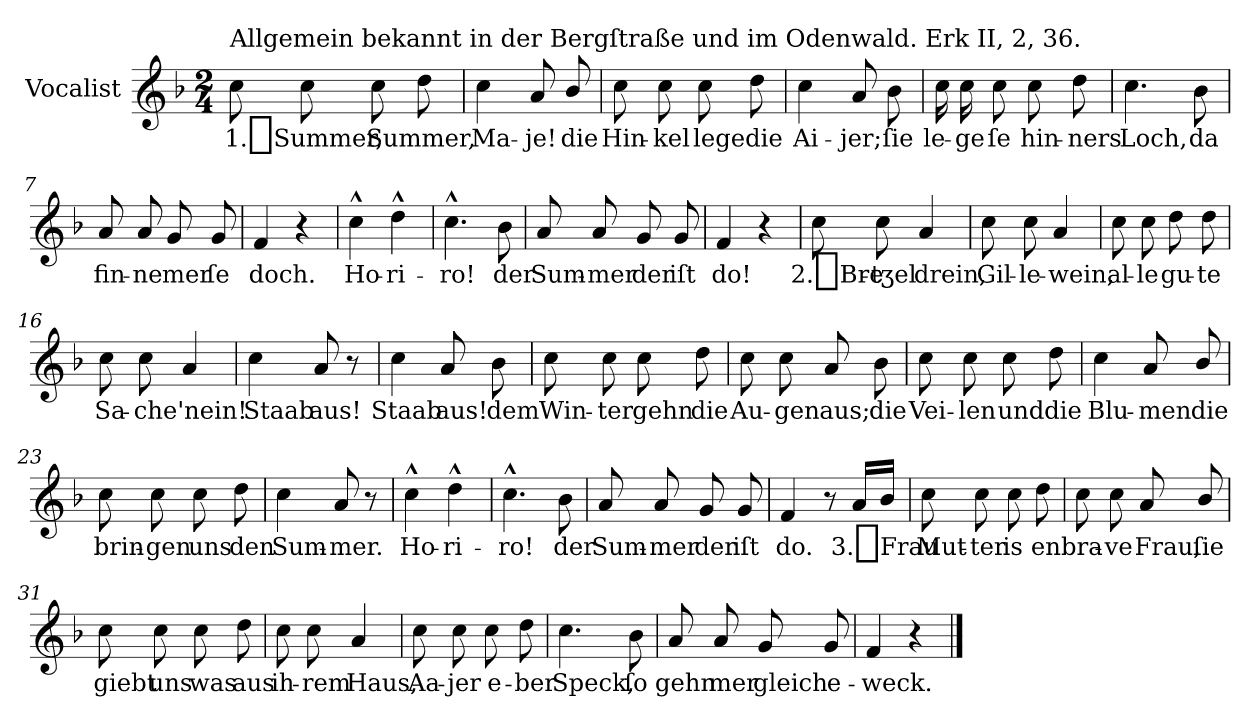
**kern	**text
*part1	*part1
*staff1	*staff1
*I"Vocalist	*
*k[b-]	*
*F:	*
*M2/4	*
=1	=1
!LO:TX:a:t=Allgemein bekannt in der Bergſtraße und im Odenwald. Erk II, 2, 36.	!
8cc	1._Summer,
8cc	.
8cc	Summer,
8dd	.
=2	=2
4cc	Ma-
8a	-je!
8b-/	die
=3	=3
8cc	Hin-
8cc	-kel
8cc	lege
8dd	die
=4	=4
4cc	Ai-
8a	-jer;
8b-	ſie
=5	=5
16cc	le-
16cc	-ge
8cc	ſe
8cc	hin-
8dd	-ners
=6	=6
4.cc	Loch,
8b-	da
=7	=7
8a	fin-
8a	-ne
8g	mer
8g	ſe
=8	=8
4f	doch.
4r	.
=9	=9
4cc^^	Ho-
4dd^^	-ri-
=10	=10
4.cc^^	-ro!
8b-	der
=11	=11
8a	Sum-
8a	-mer
8g	der
8g	iſt
=12	=12
4f	do!
4r	.
=13	=13
8cc	2._Bre-
8cc	-tʒel
4a	drein,
=14	=14
8cc	Gil-
8cc	-le-
4a	-wein,
=15	=15
8cc	al-
8cc	-le
8dd	gu-
8dd	-te
=16	=16
8cc	Sa-
8cc	-che
4a	'nein!
=17	=17
4cc	Staab
8a	aus!
8r	.
=18	=18
4cc	Staab
8a	aus!
8b-	dem
=19	=19
8cc	Win-
8cc	-ter
8cc	gehn
8dd	die
=20	=20
8cc	Au-
8cc	-gen
8a	aus;
8b-	die
=21	=21
8cc	Vei-
8cc	-len
8cc	und
8dd	die
=22	=22
4cc	Blu-
8a	-men
8b-/	die
=23	=23
8cc	brin-
8cc	-gen
8cc	uns
8dd	den
=24	=24
4cc	Sum-
8a	-mer.
8r	.
=25	=25
4cc^^	Ho-
4dd^^	-ri-
=26	=26
4.cc^^	-ro!
8b-	der
=27	=27
8a	Sum-
8a	-mer
8g	der
8g	iſt
=28	=28
4f	do.
8r	.
16aLL	3._Frau
16b-JJ	.
=29	=29
8cc	Mut-
8cc	-ter
8cc	is
8dd	en
=30	=30
8cc	bra-
8cc	-ve
8a	Frau,
8b-/	ſie
=31	=31
8cc	giebt
8cc	uns
8cc	was
8dd	aus
=32	=32
8cc	ih-
8cc	-rem
4a	Haus,
=33	=33
8cc	Aa-
8cc	-jer
8cc	e-
8dd	-ber
=34	=34
4.cc	Speck,
8b-	ſo
=35	=35
8a	gehn
8a	mer
8g	gleich
8g	e-
=36	=36
4f	-weck.
4r	.
==	==
*-	*-
